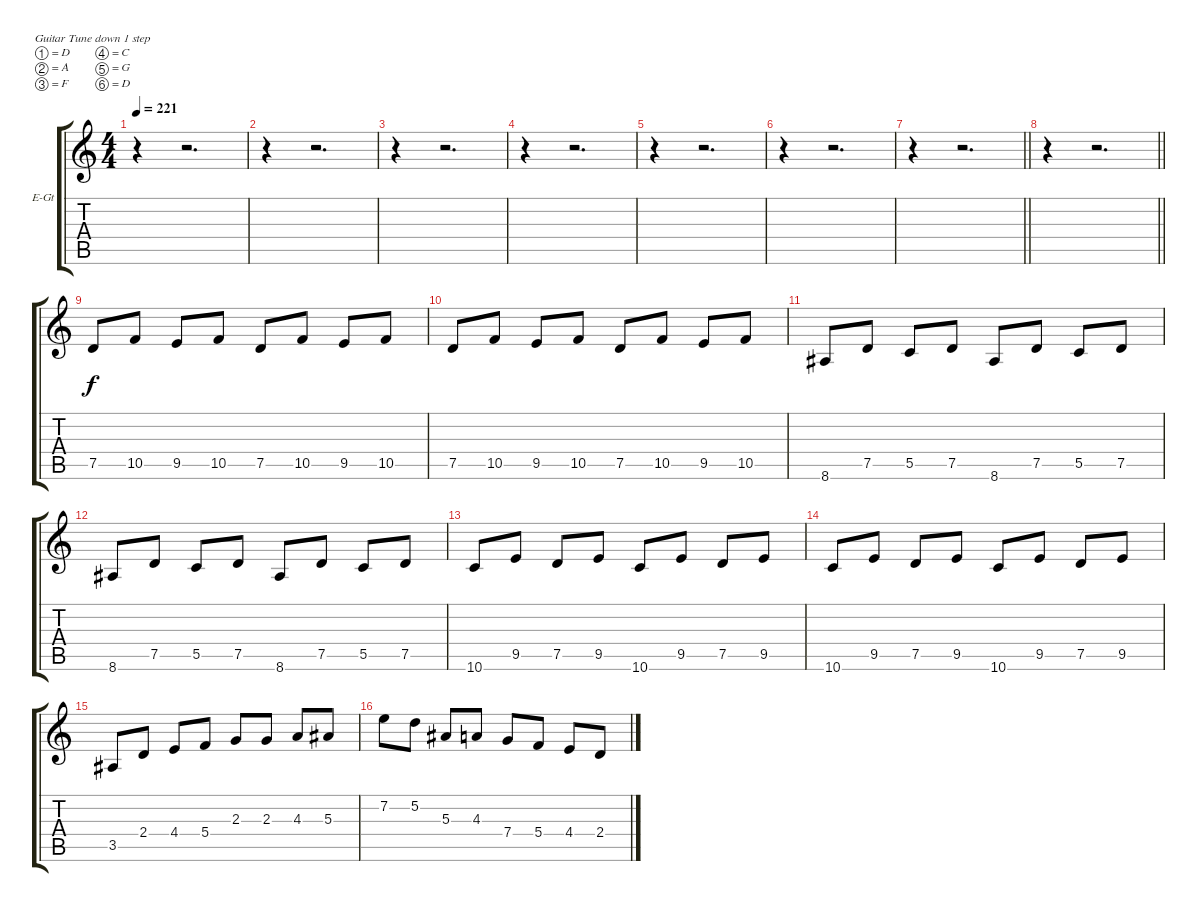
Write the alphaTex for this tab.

\bracketExtendMode groupsimilarinstruments
\firstSystemTrackNameOrientation horizontal
\otherSystemsTrackNameOrientation horizontal
\track ("Extra Guitar" "E-Gt") {instrument distortionguitar}
\staff {score tabs}
\tuning (D4 A3 F3 C3 G2 D2)
\ts (4 4)
\tempo 221
\clef g2
\ks c
r.4{dy f} r.2{d} |
r.4 r.2{d} |
r.4 r.2{d} |
r.4 r.2{d} |
r.4 r.2{d} |
r.4 r.2{d} |
\barLineRight lightlight
r.4 r.2{d} |
\barLineRight lightlight
r.4 r.2{d} |
7.5.8 10.5.8 9.5.8 10.5.8 7.5.8 10.5.8 9.5.8 10.5.8 |
7.5.8 10.5.8 9.5.8 10.5.8 7.5.8 10.5.8 9.5.8 10.5.8 |
8.6.8 7.5.8 5.5.8 7.5.8 8.6.8 7.5.8 5.5.8 7.5.8 |
8.6.8 7.5.8 5.5.8 7.5.8 8.6.8 7.5.8 5.5.8 7.5.8 |
10.6.8 9.5.8 7.5.8 9.5.8 10.6.8 9.5.8 7.5.8 9.5.8 |
10.6.8 9.5.8 7.5.8 9.5.8 10.6.8 9.5.8 7.5.8 9.5.8 |
3.5.8 2.4.8 4.4.8 5.4.8 2.3.8 2.3.8 4.3.8 5.3.8 |
7.2.8 5.2.8 5.3.8 4.3.8 7.4.8 5.4.8 4.4.8 2.4.8
